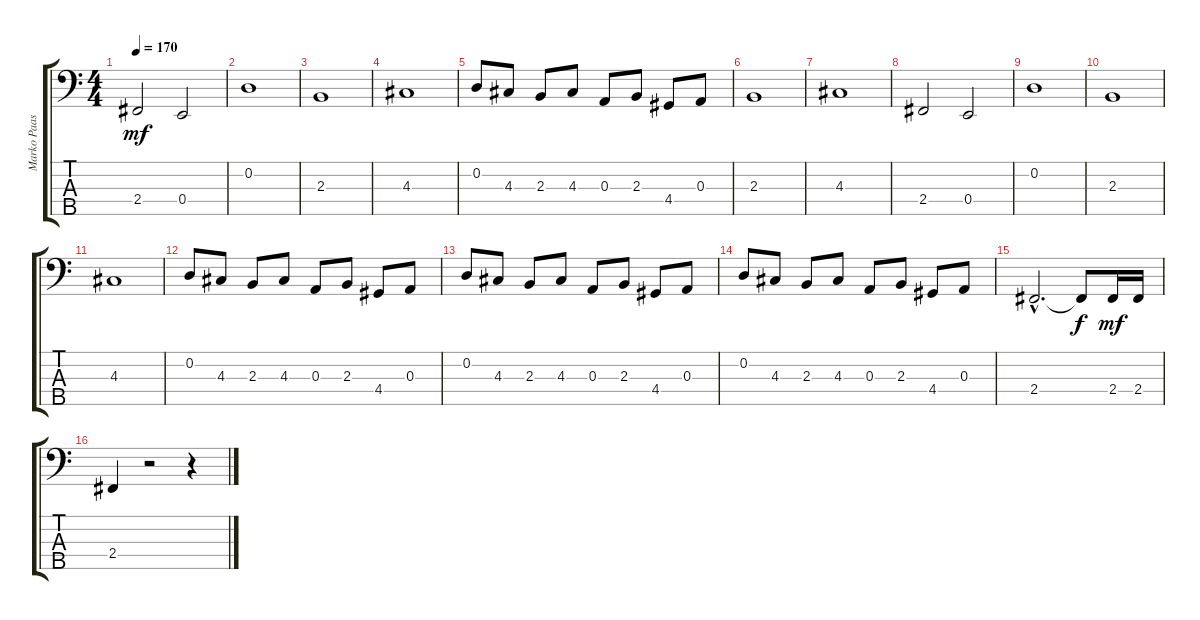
\track ("Marko Paasikoski" "Marko Paas") {instrument electricbasspick}
\staff {score tabs}
\tuning (G2 D2 A1 E1 B0) {hide}
\ts (4 4)
\tempo 170
\clef f4
\ks c
2.4.2{dy mf} 0.4.2 |
0.2.1 |
2.3.1 |
4.3.1 |
0.2.8 4.3.8 2.3.8 4.3.8 0.3.8 2.3.8 4.4.8 0.3.8 |
2.3.1 |
4.3.1 |
2.4.2 0.4.2 |
0.2.1 |
2.3.1 |
4.3.1 |
0.2.8 4.3.8 2.3.8 4.3.8 0.3.8 2.3.8 4.4.8 0.3.8 |
0.2.8 4.3.8 2.3.8 4.3.8 0.3.8 2.3.8 4.4.8 0.3.8 |
0.2.8 4.3.8 2.3.8 4.3.8 0.3.8 2.3.8 4.4.8 0.3.8 |
2.4{hac}.2{d} 2.4{t}.8{dy f} 2.4.16{dy mf} 2.4.16 |
2.4.4 r.2 r.4
